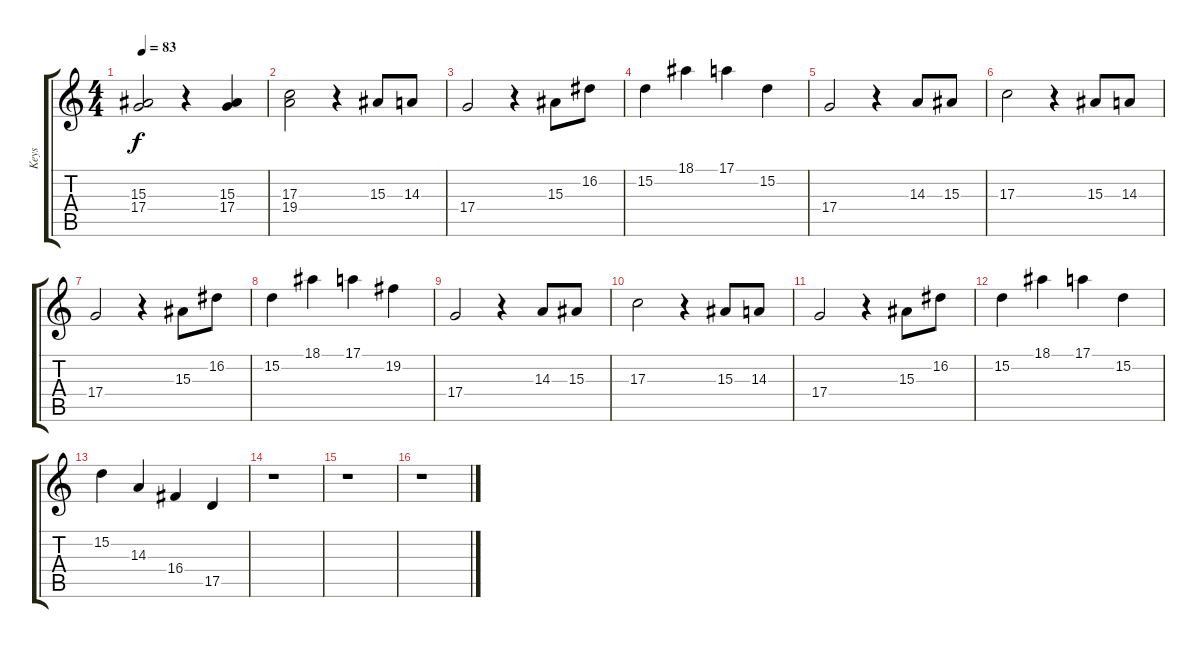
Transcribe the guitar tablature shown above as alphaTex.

\track ("Keys" "Keys") {instrument acousticgrandpiano}
\staff {score tabs}
\tuning (E4 B3 G3 D3 A2 E2) {hide}
\ts (4 4)
\tempo 83
\clef g2
\ks c
(15.3 17.4).2{dy f} r.4 (15.3 17.4).4 |
(17.3 19.4).2 r.4 15.3.8 14.3.8 |
17.4.2 r.4 15.3.8 16.2.8 |
15.2.4 18.1.4 17.1.4 15.2.4 |
17.4.2 r.4 14.3.8 15.3.8 |
17.3.2 r.4 15.3.8 14.3.8 |
17.4.2 r.4 15.3.8 16.2.8 |
15.2.4 18.1.4 17.1.4 19.2.4 |
17.4.2 r.4 14.3.8 15.3.8 |
17.3.2 r.4 15.3.8 14.3.8 |
17.4.2 r.4 15.3.8 16.2.8 |
15.2.4 18.1.4 17.1.4 15.2.4 |
15.2.4 14.3.4 16.4.4 17.5.4 |
r.1 |
r.1 |
r.1
